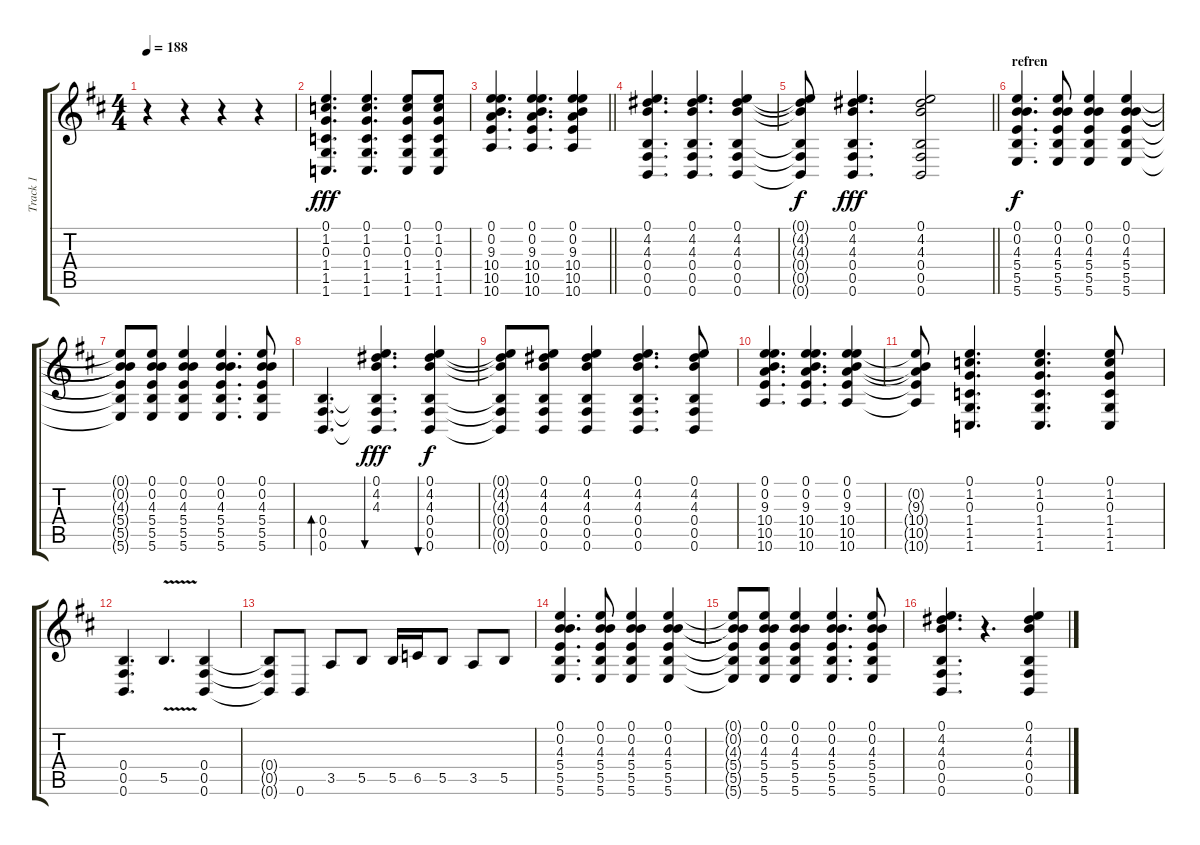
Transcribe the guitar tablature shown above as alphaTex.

\track ("Track 1" "Track 1") {instrument overdrivenguitar}
\staff {score tabs}
\tuning (E4 B3 G3 B2 Gb2 B1) {hide}
\ts (4 4)
\tempo 188
\clef g2
\ks bminor
r.4{dy f} r.4 r.4 r.4 |
(0.1 1.2 0.3 1.4 1.5 1.6).4{d dy fff} (0.1 1.2 0.3 1.4 1.5 1.6).4{d} (0.1 1.2 0.3 1.4 1.5 1.6).8 (0.1 1.2 0.3 1.4 1.5 1.6).8 |
\barLineRight lightlight
(0.1 0.2 9.3 10.4 10.5 10.6).4{d} (0.1 0.2 9.3 10.4 10.5 10.6).4{d} (0.1 0.2 9.3 10.4 10.5 10.6).4 |
(0.1 4.2 4.3 0.4 0.5 0.6).4{d} (0.1 4.2 4.3 0.4 0.5 0.6).4{d} (0.1 4.2 4.3 0.4 0.5 0.6).4 |
\barLineRight lightlight
(0.1{t} 4.2{t} 4.3{t} 0.4{t} 0.5{t} 0.6{t}).8{dy f} (0.1 4.2 4.3 0.4 0.5 0.6).4{d dy fff} (0.1 4.2 4.3 0.4 0.5 0.6).2 |
\section ("" "refren")
(0.1 0.2 4.3 5.4 5.5 5.6).4{d dy f} (0.1 0.2 4.3 5.4 5.5 5.6).8 (0.1 0.2 4.3 5.4 5.5 5.6).4 (0.1 0.2 4.3 5.4 5.5 5.6).4 |
(0.1{t} 0.2{t} 4.3{t} 5.4{t} 5.5{t} 5.6{t}).8 (0.1 0.2 4.3 5.4 5.5 5.6).8 (0.1 0.2 4.3 5.4 5.5 5.6).4 (0.1 0.2 4.3 5.4 5.5 5.6).4{d} (0.1 0.2 4.3 5.4 5.5 5.6).8 |
(0.4 0.5 0.6).4{d bd 480} (0.1 4.2 4.3 0.4{t} 0.5{t} 0.6{t}).4{d bu 480 dy fff} (0.1 4.2 4.3 0.4 0.5 0.6).4{bu 480 dy f} |
(0.1{t} 4.2{t} 4.3{t} 0.4{t} 0.5{t} 0.6{t}).8 (0.1 4.2 4.3 0.4 0.5 0.6).8 (0.1 4.2 4.3 0.4 0.5 0.6).4 (0.1 4.2 4.3 0.4 0.5 0.6).4{d} (0.1 4.2 4.3 0.4 0.5 0.6).8 |
(0.1 0.2 9.3 10.4 10.5 10.6).4{d} (0.1 0.2 9.3 10.4 10.5 10.6).4{d} (0.1 0.2 9.3 10.4 10.5 10.6).4 |
(0.2{t} 9.3{t} 10.4{t} 10.5{t} 10.6{t}).8 (0.1 1.2 0.3 1.4 1.5 1.6).4{d} (0.1 1.2 0.3 1.4 1.5 1.6).4{d} (0.1 1.2 0.3 1.4 1.5 1.6).8 |
(0.4 0.5 0.6).4{d} 5.5{v}.4{d} (0.4 0.5 0.6).4 |
(0.4{t} 0.5{t} 0.6{t}).8 0.6.8 3.5.8 5.5.8 5.5.16 6.5.16 5.5.8 3.5.8 5.5.8 |
(0.1 0.2 4.3 5.4 5.5 5.6).4{d} (0.1 0.2 4.3 5.4 5.5 5.6).8 (0.1 0.2 4.3 5.4 5.5 5.6).4 (0.1 0.2 4.3 5.4 5.5 5.6).4 |
(0.1{t} 0.2{t} 4.3{t} 5.4{t} 5.5{t} 5.6{t}).8 (0.1 0.2 4.3 5.4 5.5 5.6).8 (0.1 0.2 4.3 5.4 5.5 5.6).4 (0.1 0.2 4.3 5.4 5.5 5.6).4{d} (0.1 0.2 4.3 5.4 5.5 5.6).8 |
(0.1 4.2 4.3 0.4 0.5 0.6).4{d} r.4{d} (0.1 4.2 4.3 0.4 0.5 0.6).4
